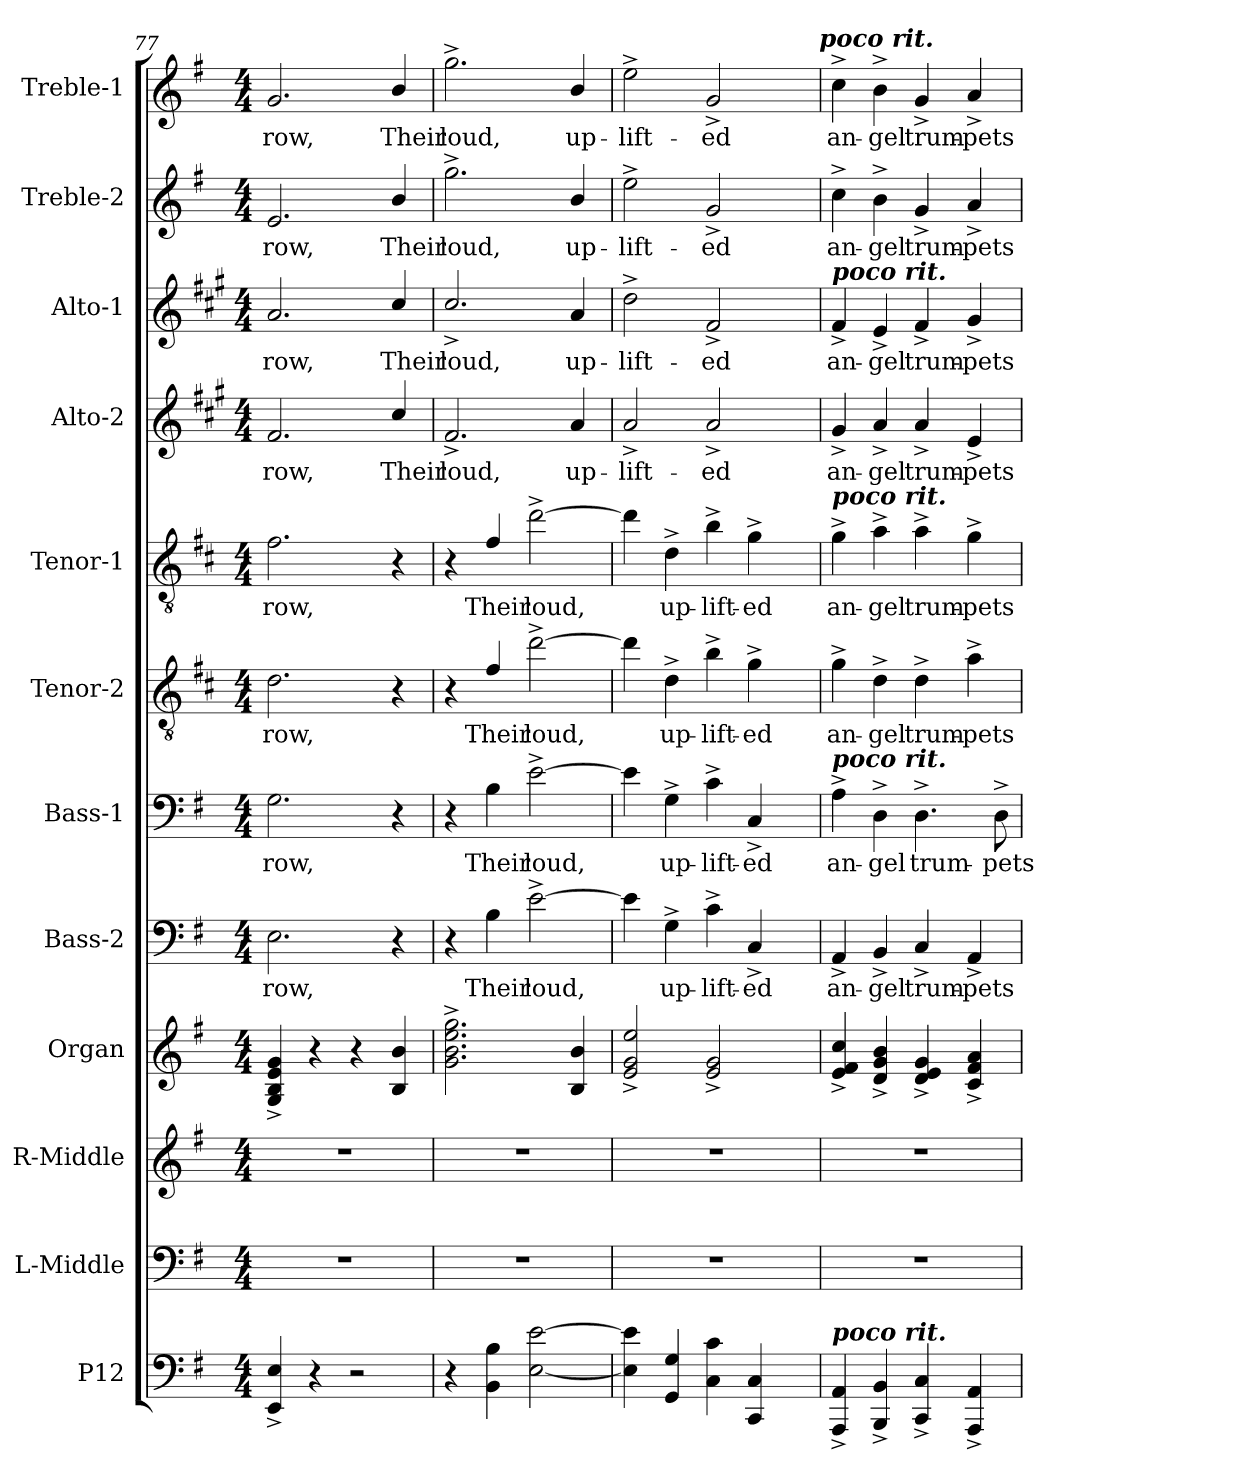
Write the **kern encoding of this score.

**kern	**kern	**kern	**kern	**kern	**text	**kern	**text	**kern	**text	**kern	**text	**kern	**text	**kern	**text	**kern	**text	**kern	**text
*part12	*part11	*part10	*part9	*part8	*part8	*part7	*part7	*part6	*part6	*part5	*part5	*part4	*part4	*part3	*part3	*part2	*part2	*part1	*part1
*staff12	*staff11	*staff10	*staff9	*staff8	*staff8	*staff7	*staff7	*staff6	*staff6	*staff5	*staff5	*staff4	*staff4	*staff3	*staff3	*staff2	*staff2	*staff1	*staff1
*I"P12	*I"L-Middle	*I"R-Middle	*I"Organ	*I"Bass-2	*	*I"Bass-1	*	*I"Tenor-2	*	*I"Tenor-1	*	*I"Alto-2	*	*I"Alto-1	*	*I"Treble-2	*	*I"Treble-1	*
*	*I'L-M	*	*I'Organ	*I'B2:	*	*I'B1:	*	*I'T2:	*	*I'T1:	*	*I'A2:	*	*I'A1:	*	*	*	*	*
*clefF4	*clefF4	*clefG2	*clefG2	*clefF4	*	*clefF4	*	*clefGv2	*	*clefGv2	*	*clefG2	*	*clefG2	*	*clefG2	*	*clefG2	*
*	*	*	*	*	*	*	*	*ITrd4c7	*	*ITrd4c7	*	*ITrd1c2	*	*ITrd1c2	*	*ITrd-7c-12	*	*ITrd-7c-12	*
*k[f#]	*k[f#]	*k[f#]	*k[f#]	*k[f#]	*	*k[f#]	*	*k[f#]	*	*k[f#]	*	*k[f#]	*	*k[f#]	*	*k[f#]	*	*k[f#]	*
*G:	*G:	*G:	*G:	*G:	*	*G:	*	*G:	*	*G:	*	*G:	*	*G:	*	*G:	*	*G:	*
*M4/4	*M4/4	*M4/4	*M4/4	*M4/4	*	*M4/4	*	*M4/4	*	*M4/4	*	*M4/4	*	*M4/4	*	*M4/4	*	*M4/4	*
=77	=77	=77	=77	=77	=77	=77	=77	=77	=77	=77	=77	=77	=77	=77	=77	=77	=77	=77	=77
!	!	!	!	!	!LO:LY:b:color=#000000	!	!	!	!	!	!	!	!	!	!	!	!	!	!
!	!	!	!	!	!	!	!LO:LY:b:color=#000000	!	!	!	!	!	!	!	!	!	!	!	!
!	!	!	!	!	!	!	!	!	!LO:LY:b:color=#000000	!	!	!	!	!	!	!	!	!	!
!	!	!	!	!	!	!	!	!	!	!	!LO:LY:b:color=#000000	!	!	!	!	!	!	!	!
!	!	!	!	!	!	!	!	!	!	!	!	!	!LO:LY:b:color=#000000	!	!	!	!	!	!
!	!	!	!	!	!	!	!	!	!	!	!	!	!	!	!LO:LY:b:color=#000000	!	!	!	!
!	!	!	!	!	!	!	!	!	!	!	!	!	!	!	!	!	!LO:LY:b:color=#000000	!	!
!	!	!	!	!	!	!	!	!	!	!	!	!	!	!	!	!	!	!	!LO:LY:b:color=#000000
4EEi/^ 4Ei^	1r	1r	4Gi/^ 4Bi^ 4ei^ 4gi^	2.Ei\	row,	2.Gi\	row,	2.Gi\	row,	2.Bi\	row,	2.ei/	row,	2.gi/	row,	2.eei/	row,	2.ggi/	row,
4r	.	.	4r	.	.	.	.	.	.	.	.	.	.	.	.	.	.	.	.
2r	.	.	4r	.	.	.	.	.	.	.	.	.	.	.	.	.	.	.	.
!	!	!	!	!	!	!	!	!	!	!	!	!	!LO:LY:b:color=#000000	!	!	!	!	!	!
!	!	!	!	!	!	!	!	!	!	!	!	!	!	!	!LO:LY:b:color=#000000	!	!	!	!
!	!	!	!	!	!	!	!	!	!	!	!	!	!	!	!	!	!LO:LY:b:color=#000000	!	!
!	!	!	!	!	!	!	!	!	!	!	!	!	!	!	!	!	!	!	!LO:LY:b:color=#000000
.	.	.	4Bi/ 4bi	4r	.	4r	.	4r	.	4r	.	4bi/	Their	4bi/	Their	4bbi/	Their	4bbi/	Their
=78	=78	=78	=78	=78	=78	=78	=78	=78	=78	=78	=78	=78	=78	=78	=78	=78	=78	=78	=78
!	!	!	!	!	!	!	!	!	!	!	!	!	!LO:LY:b:color=#000000	!	!	!	!	!	!
!	!	!	!	!	!	!	!	!	!	!	!	!	!	!	!LO:LY:b:color=#000000	!	!	!	!
!	!	!	!	!	!	!	!	!	!	!	!	!	!	!	!	!	!LO:LY:b:color=#000000	!	!
!	!	!	!	!	!	!	!	!	!	!	!	!	!	!	!	!	!	!	!LO:LY:b:color=#000000
4r	1r	1r	2.gi\^ 2.bi^ 2.eei^ 2.ggi^	4r	.	4r	.	4r	.	4r	.	2.e^i/	loud,	2.b^i/	loud,	2.ggg^i\	loud,	2.ggg^i\	loud,
!	!	!	!	!	!LO:LY:b:color=#000000	!	!	!	!	!	!	!	!	!	!	!	!	!	!
!	!	!	!	!	!	!	!LO:LY:b:color=#000000	!	!	!	!	!	!	!	!	!	!	!	!
!	!	!	!	!	!	!	!	!	!LO:LY:b:color=#000000	!	!	!	!	!	!	!	!	!	!
!	!	!	!	!	!	!	!	!	!	!	!LO:LY:b:color=#000000	!	!	!	!	!	!	!	!
4BBi\ 4Bi	.	.	.	4Bi\	Their	4Bi\	Their	4Bi/	Their	4Bi/	Their	.	.	.	.	.	.	.	.
!	!	!	!	!	!LO:LY:b:color=#000000	!	!	!	!	!	!	!	!	!	!	!	!	!	!
!	!	!	!	!	!	!	!LO:LY:b:color=#000000	!	!	!	!	!	!	!	!	!	!	!	!
!	!	!	!	!	!	!	!	!	!LO:LY:b:color=#000000	!	!	!	!	!	!	!	!	!	!
!	!	!	!	!	!	!	!	!	!	!	!LO:LY:b:color=#000000	!	!	!	!	!	!	!	!
[2Ei\ [2ei	.	.	.	[2e^i\	loud,	[2e^i\	loud,	[2g^i\	loud,	[2g^i\	loud,	.	.	.	.	.	.	.	.
!	!	!	!	!	!	!	!	!	!	!	!	!	!LO:LY:b:color=#000000	!	!	!	!	!	!
!	!	!	!	!	!	!	!	!	!	!	!	!	!	!	!LO:LY:b:color=#000000	!	!	!	!
!	!	!	!	!	!	!	!	!	!	!	!	!	!	!	!	!	!LO:LY:b:color=#000000	!	!
!	!	!	!	!	!	!	!	!	!	!	!	!	!	!	!	!	!	!	!LO:LY:b:color=#000000
.	.	.	4Bi/ 4bi	.	.	.	.	.	.	.	.	4gi/	up-	4gi/	up-	4bbi/	up-	4bbi/	up-
!!LO:PB:g=z
=79	=79	=79	=79	=79	=79	=79	=79	=79	=79	=79	=79	=79	=79	=79	=79	=79	=79	=79	=79
!	!	!	!	!	!	!	!	!	!	!	!	!	!LO:LY:b:color=#000000	!	!	!	!	!	!
!	!	!	!	!	!	!	!	!	!	!	!	!	!	!	!LO:LY:b:color=#000000	!	!	!	!
!	!	!	!	!	!	!	!	!	!	!	!	!	!	!	!	!	!LO:LY:b:color=#000000	!	!
!	!	!	!	!	!	!	!	!	!	!	!	!	!	!	!	!	!	!	!LO:LY:b:color=#000000
*	*	*	*	*	*	*	*	*	*	*	*	*	*	*	*	*	*	*^	*
4Ei\] 4ei]	1r	1r	2ei/^ 2gi^ 2eei^	4ei\]	.	4ei\]	.	4gi\]	.	4gi\]	.	2g^i/	-lift-	2cc^i\	-lift-	2eee^i\	-lift-	2eee^i\	2ryy	-lift-
!	!	!	!	!	!LO:LY:b:color=#000000	!	!	!	!	!	!	!	!	!	!	!	!	!	!	!
!	!	!	!	!	!	!	!LO:LY:b:color=#000000	!	!	!	!	!	!	!	!	!	!	!	!	!
!	!	!	!	!	!	!	!	!	!LO:LY:b:color=#000000	!	!	!	!	!	!	!	!	!	!	!
!	!	!	!	!	!	!	!	!	!	!	!LO:LY:b:color=#000000	!	!	!	!	!	!	!	!	!
4GGi/ 4Gi	.	.	.	4G^i\	up-	4G^i\	up-	4G^i\	up-	4G^i\	up-	.	.	.	.	.	.	.	.	.
!	!	!	!	!	!LO:LY:b:color=#000000	!	!	!	!	!	!	!	!	!	!	!	!	!	!	!
!	!	!	!	!	!	!	!LO:LY:b:color=#000000	!	!	!	!	!	!	!	!	!	!	!	!	!
!	!	!	!	!	!	!	!	!	!LO:LY:b:color=#000000	!	!	!	!	!	!	!	!	!	!	!
!	!	!	!	!	!	!	!	!	!	!	!LO:LY:b:color=#000000	!	!	!	!	!	!	!	!	!
!	!	!	!	!	!	!	!	!	!	!	!	!	!LO:LY:b:color=#000000	!	!	!	!	!	!	!
!	!	!	!	!	!	!	!	!	!	!	!	!	!	!	!LO:LY:b:color=#000000	!	!	!	!	!
!	!	!	!	!	!	!	!	!	!	!	!	!	!	!	!	!	!LO:LY:b:color=#000000	!	!	!
!	!	!	!	!	!	!	!	!	!	!	!	!	!	!	!	!	!	!	!	!LO:LY:b:color=#000000
4Ci\ 4ci	.	.	2ei/^ 2gi^	4c^i\	-lift-	4c^i\	-lift-	4e^i\	-lift-	4e^i\	-lift-	2g^i/	-ed	2e^i/	-ed	2gg^i/	-ed	2gg^i/	4ryy	-ed
!	!	!	!	!	!LO:LY:b:color=#000000	!	!	!	!	!	!	!	!	!	!	!	!	!	!	!
!	!	!	!	!	!	!	!LO:LY:b:color=#000000	!	!	!	!	!	!	!	!	!	!	!	!	!
!	!	!	!	!	!	!	!	!	!LO:LY:b:color=#000000	!	!	!	!	!	!	!	!	!	!	!
!	!	!	!	!	!	!	!	!	!	!	!LO:LY:b:color=#000000	!	!	!	!	!	!	!	!	!
4CCi/ 4Ci	.	.	.	4C^i/	-ed	4C^i/	-ed	4c^i\	-ed	4c^i\	-ed	.	.	.	.	.	.	.	8ryy	.
.	.	.	.	.	.	.	.	.	.	.	.	.	.	.	.	.	.	.	16ryy	.
.	.	.	.	.	.	.	.	.	.	.	.	.	.	.	.	.	.	.	32ryy	.
.	.	.	.	.	.	.	.	.	.	.	.	.	.	.	.	.	.	.	64ryy	.
.	.	.	.	.	.	.	.	.	.	.	.	.	.	.	.	.	.	.	128...ryy	.
!	!	!	!	!	!	!	!	!	!	!	!	!	!	!	!	!	!	!	!LO:TX:a:Bi:t=poco rit.	!
.	.	.	.	.	.	.	.	.	.	.	.	.	.	.	.	.	.	.	1024ryy	.
*	*	*	*	*	*	*	*	*	*	*	*	*	*	*	*	*	*	*v	*v	*
=80	=80	=80	=80	=80	=80	=80	=80	=80	=80	=80	=80	=80	=80	=80	=80	=80	=80	=80	=80
*	*	*	*	*	*	*	*	*	*	*	*	*	*	*	*	*	*	*^	*
!	!	!	!	!	!LO:LY:b:color=#000000	!	!	!	!	!	!	!	!	!	!	!	!	!	!	!
*	*	*	*	*	*	*	*	*	*	*	*	*	*	*	*	*	*	*v	*v	*
*	*	*	*	*	*	*	*	*	*	*	*	*	*	*	*	*	*	*^	*
!	!	!	!	!	!	!	!LO:LY:b:color=#000000	!	!	!	!	!	!	!	!	!	!	!	!	!
*	*	*	*	*	*	*	*	*	*	*	*	*	*	*	*	*	*	*v	*v	*
*	*	*	*	*	*	*	*	*	*	*	*	*	*	*	*	*	*	*^	*
!	!	!	!	!	!	!	!	!	!LO:LY:b:color=#000000	!	!	!	!	!	!	!	!	!	!	!
*	*	*	*	*	*	*	*	*	*	*	*	*	*	*	*	*	*	*v	*v	*
*	*	*	*	*	*	*	*	*	*	*	*	*	*	*	*	*	*	*^	*
!	!	!	!	!	!	!	!	!	!	!	!LO:LY:b:color=#000000	!	!	!	!	!	!	!	!	!
*	*	*	*	*	*	*	*	*	*	*	*	*	*	*	*	*	*	*v	*v	*
*	*	*	*	*	*	*	*	*	*	*	*	*	*	*	*	*	*	*^	*
!	!	!	!	!	!	!	!	!	!	!	!	!	!LO:LY:b:color=#000000	!	!	!	!	!	!	!
*	*	*	*	*	*	*	*	*	*	*	*	*	*	*	*	*	*	*v	*v	*
*	*	*	*	*	*	*	*	*	*	*	*	*	*	*	*	*	*	*^	*
!	!	!	!	!	!	!	!	!	!	!	!	!	!	!	!LO:LY:b:color=#000000	!	!	!	!	!
*	*	*	*	*	*	*	*	*	*	*	*	*	*	*	*	*	*	*v	*v	*
*	*	*	*	*	*	*	*	*	*	*	*	*	*	*	*	*	*	*^	*
!	!	!	!	!	!	!	!	!	!	!	!	!	!	!	!	!	!LO:LY:b:color=#000000	!	!	!
*	*	*	*	*	*	*	*	*	*	*	*	*	*	*	*	*	*	*v	*v	*
*	*	*	*	*	*	*	*	*	*	*	*	*	*	*	*	*	*	*^	*
!	!	!	!	!	!	!	!	!	!	!	!	!	!	!LO:TX:a:Bi:t=poco rit.	!	!	!	!	!	!
!	!	!	!	!	!	!	!	!	!	!LO:TX:a:Bi:t=poco rit.	!	!	!	!	!	!	!	!	!	!
!	!	!	!	!	!	!LO:TX:a:Bi:t=poco rit.	!	!	!	!	!	!	!	!	!	!	!	!	!	!
!LO:TX:a:Bi:t=poco rit.	!	!	!	!	!	!	!	!	!	!	!	!	!	!	!	!	!	!	!	!
!	!	!	!	!	!	!	!	!	!	!	!	!	!	!	!	!	!	!	!	!LO:LY:b:color=#000000
*	*	*	*	*	*	*	*	*	*	*	*	*	*	*	*	*	*	*v	*v	*
4AAAi/^ 4AAi^	1r	1r	4ei/^ 4f#i^ 4cci^	4AA^i/	an-	4A^i\	an-	4c^i\	an-	4c^i\	an-	4f#^i/	an-	4e^i/	an-	4ccc^i\	an-	4ccc^i\	an-
!	!	!	!	!	!LO:LY:b:color=#000000	!	!	!	!	!	!	!	!	!	!	!	!	!	!
!	!	!	!	!	!	!	!LO:LY:b:color=#000000	!	!	!	!	!	!	!	!	!	!	!	!
!	!	!	!	!	!	!	!	!	!LO:LY:b:color=#000000	!	!	!	!	!	!	!	!	!	!
!	!	!	!	!	!	!	!	!	!	!	!LO:LY:b:color=#000000	!	!	!	!	!	!	!	!
!	!	!	!	!	!	!	!	!	!	!	!	!	!LO:LY:b:color=#000000	!	!	!	!	!	!
!	!	!	!	!	!	!	!	!	!	!	!	!	!	!	!LO:LY:b:color=#000000	!	!	!	!
!	!	!	!	!	!	!	!	!	!	!	!	!	!	!	!	!	!LO:LY:b:color=#000000	!	!
!	!	!	!	!	!	!	!	!	!	!	!	!	!	!	!	!	!	!	!LO:LY:b:color=#000000
4BBBi/^ 4BBi^	.	.	4di/^ 4gi^ 4bi^	4BB^i/	-gel	4D^i\	-gel	4G^i\	-gel	4d^i\	-gel	4g^i/	-gel	4d^i/	-gel	4bb^i\	-gel	4bb^i\	-gel
!	!	!	!	!	!LO:LY:b:color=#000000	!	!	!	!	!	!	!	!	!	!	!	!	!	!
!	!	!	!	!	!	!	!LO:LY:b:color=#000000	!	!	!	!	!	!	!	!	!	!	!	!
!	!	!	!	!	!	!	!	!	!LO:LY:b:color=#000000	!	!	!	!	!	!	!	!	!	!
!	!	!	!	!	!	!	!	!	!	!	!LO:LY:b:color=#000000	!	!	!	!	!	!	!	!
!	!	!	!	!	!	!	!	!	!	!	!	!	!LO:LY:b:color=#000000	!	!	!	!	!	!
!	!	!	!	!	!	!	!	!	!	!	!	!	!	!	!LO:LY:b:color=#000000	!	!	!	!
!	!	!	!	!	!	!	!	!	!	!	!	!	!	!	!	!	!LO:LY:b:color=#000000	!	!
!	!	!	!	!	!	!	!	!	!	!	!	!	!	!	!	!	!	!	!LO:LY:b:color=#000000
4CCi/^ 4Ci^	.	.	4di/^ 4ei^ 4gi^	4C^i/	trum-	4.D^i\	trum-	4G^i\	trum-	4d^i\	trum-	4g^i/	trum-	4e^i/	trum-	4gg^i/	trum-	4gg^i/	trum-
!	!	!	!	!	!LO:LY:b:color=#000000	!	!	!	!	!	!	!	!	!	!	!	!	!	!
!	!	!	!	!	!	!	!	!	!LO:LY:b:color=#000000	!	!	!	!	!	!	!	!	!	!
!	!	!	!	!	!	!	!	!	!	!	!LO:LY:b:color=#000000	!	!	!	!	!	!	!	!
!	!	!	!	!	!	!	!	!	!	!	!	!	!LO:LY:b:color=#000000	!	!	!	!	!	!
!	!	!	!	!	!	!	!	!	!	!	!	!	!	!	!LO:LY:b:color=#000000	!	!	!	!
!	!	!	!	!	!	!	!	!	!	!	!	!	!	!	!	!	!LO:LY:b:color=#000000	!	!
!	!	!	!	!	!	!	!	!	!	!	!	!	!	!	!	!	!	!	!LO:LY:b:color=#000000
4AAAi/^ 4AAi^	.	.	4ci/^ 4f#i^ 4ai^	4AA^i/	-pets	.	.	4d^i\	-pets	4c^i\	-pets	4d^i/	-pets	4f#^i/	-pets	4aa^i/	-pets	4aa^i/	-pets
!	!	!	!	!	!	!	!LO:LY:b:color=#000000	!	!	!	!	!	!	!	!	!	!	!	!
.	.	.	.	.	.	8D^i\	-pets	.	.	.	.	.	.	.	.	.	.	.	.
=	=	=	=	=	=	=	=	=	=	=	=	=	=	=	=	=	=	=	=
*-	*-	*-	*-	*-	*-	*-	*-	*-	*-	*-	*-	*-	*-	*-	*-	*-	*-	*-	*-
